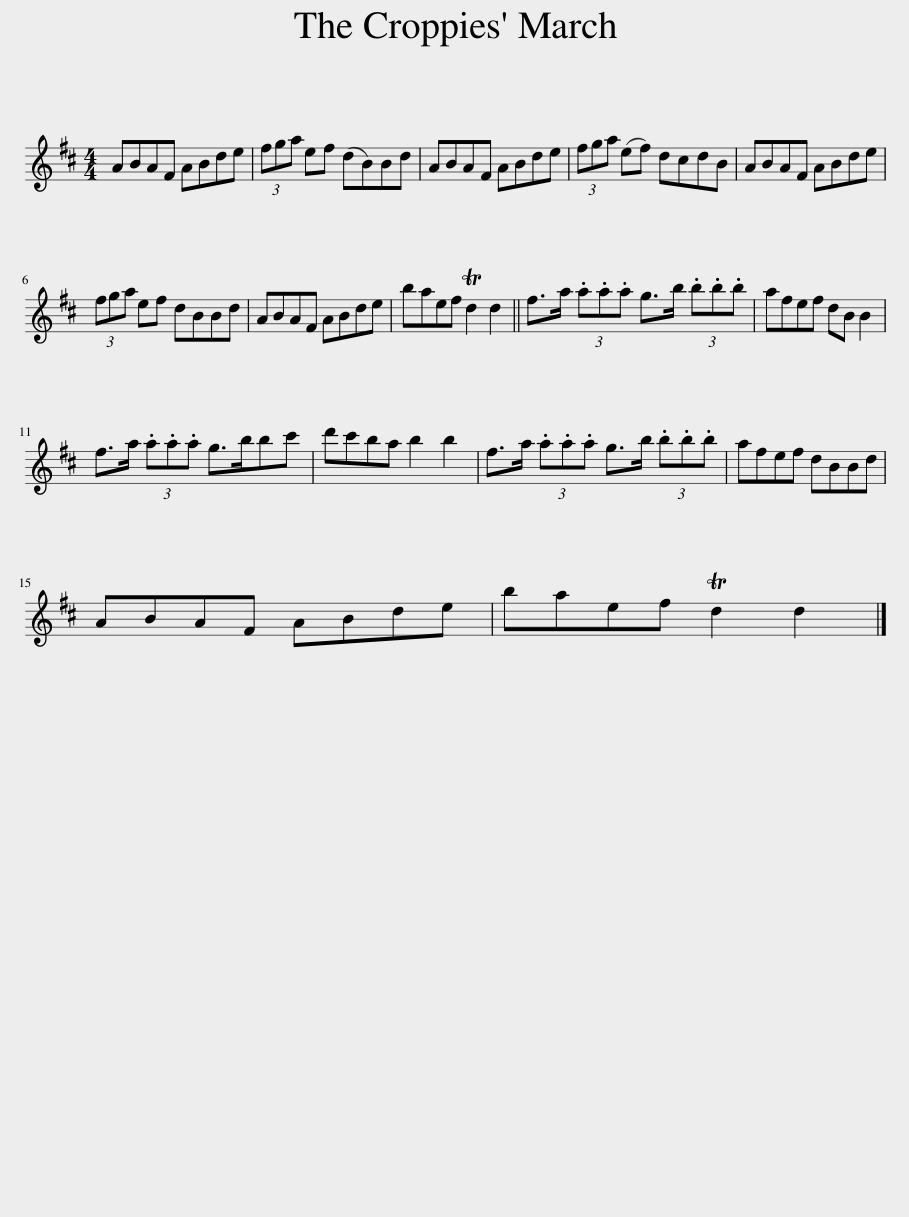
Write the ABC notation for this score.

X:1
L:1/8
M:4/4
I:linebreak $
K:D
V:1 treble
V:1
 ABAF ABde | (3fga ef (dB)Bd | ABAF ABde | (3fga (ef) dcdB | ABAF ABde |$ %5
 (3fga ef dBBd | ABAF ABde | baef Td2 d2 || f>a (3.a.a.a g>b (3.b.b.b | afef dB B2 |$ %10
 f>a (3.a.a.a g>bbc' | d'c'ba b2 b2 | f>a (3.a.a.a g>b (3.b.b.b | afef dBBd |$ ABAF ABde | %15
 baef Td2 d2 |] %16
